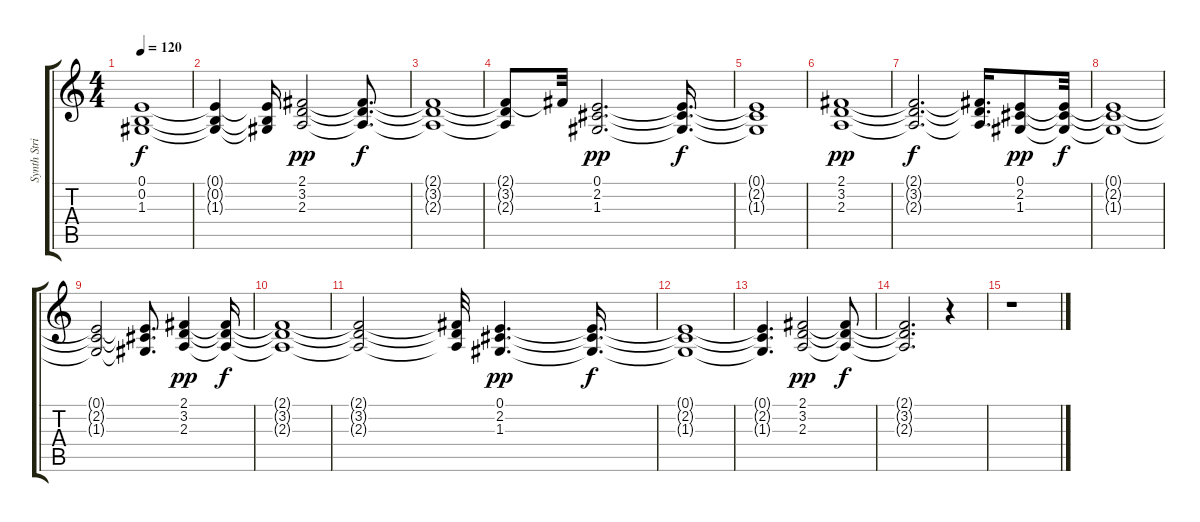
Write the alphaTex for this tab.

\track ("Synth String" "Synth Stri") {instrument synthstrings2}
\staff {score tabs}
\tuning (E4 B3 G3 D3 A2 E2) {hide}
\ts (4 4)
\tempo 120
\clef g2
\ks c
(0.1{t} 0.2{t} 1.3{t}).1{dy f} |
(0.1{t} 0.2{t} 1.3{t}).4 (0.1{t} 0.2{t} 1.3{t}).16 (2.1 3.2 2.3).2{dy pp} (2.1{t} 3.2{t} 2.3{t}).8{d dy f} |
(2.1{t} 3.2{t} 2.3{t}).1 |
(2.1{t} 3.2{t} 2.3{t}).8 2.1{t}.32 (0.1 2.2 1.3).2{d dy pp} (0.1{t} 2.2{t} 1.3{t}).16{d dy f} |
(0.1{t} 2.2{t} 1.3{t}).1 |
(2.1 3.2 2.3).1{dy pp} |
(2.1{t} 3.2{t} 2.3{t}).2{d dy f} (2.1{t} 3.2{t} 2.3{t}).16{d} (0.1 2.2 1.3).8{dy pp} (0.1{t} 2.2{t} 1.3{t}).32{dy f} |
(0.1{t} 2.2{t} 1.3{t}).1 |
(0.1{t} 2.2{t} 1.3{t}).2 (0.1{t} 2.2{t} 1.3{t}).8{d} (2.1 3.2 2.3).4{dy pp} (2.1{t} 3.2{t} 2.3{t}).16{dy f} |
(2.1{t} 3.2{t} 2.3{t}).1 |
(2.1{t} 3.2{t} 2.3{t}).2 (2.1{t} 3.2{t} 2.3{t}).32 (0.1 2.2 1.3).4{d dy pp} (0.1{t} 2.2{t} 1.3{t}).16{d dy f} |
(0.1{t} 2.2{t} 1.3{t}).1 |
(0.1{t} 2.2{t} 1.3{t}).4{d} (2.1 3.2 2.3).2{dy pp} (2.1{t} 3.2{t} 2.3{t}).8{dy f} |
(2.1{t} 3.2{t} 2.3{t}).2{d} r.4 |
r.1
